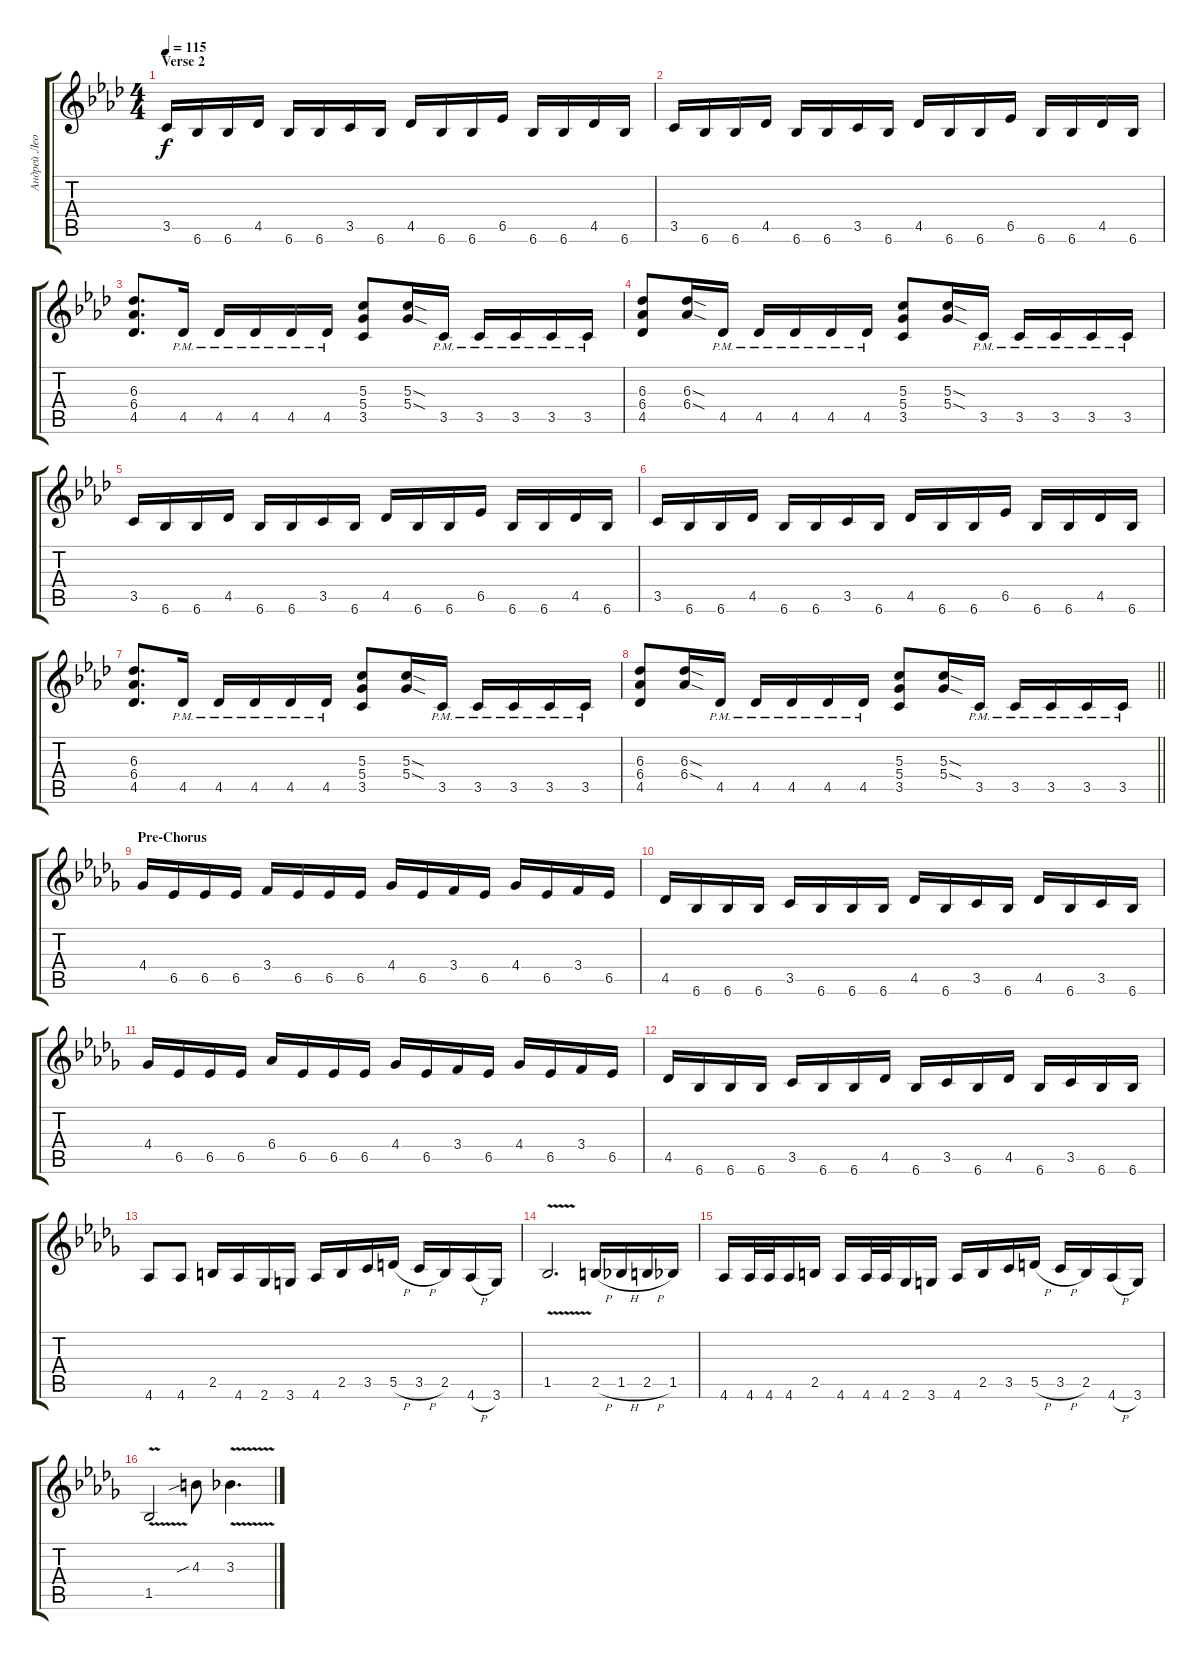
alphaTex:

\track ("Андрей Леонтьев" "Андрей Лео") {instrument distortionguitar}
\staff {score tabs}
\tuning (E4 B3 G3 D3 A2 E2) {hide}
\ts (4 4)
\section ("" "Verse 2")
\tempo 115
\clef g2
\ks ab
3.5.16{dy f} 6.6.16 6.6.16 4.5.16 6.6.16 6.6.16 3.5.16 6.6.16 4.5.16 6.6.16 6.6.16 6.5.16 6.6.16 6.6.16 4.5.16 6.6.16 |
3.5.16 6.6.16 6.6.16 4.5.16 6.6.16 6.6.16 3.5.16 6.6.16 4.5.16 6.6.16 6.6.16 6.5.16 6.6.16 6.6.16 4.5.16 6.6.16 |
(6.3 6.4 4.5).8{d} 4.5{pm}.16 4.5{pm}.16 4.5{pm}.16 4.5{pm}.16 4.5{pm}.16 (5.3 5.4 3.5).8 (5.3{sod} 5.4{sod}).16 3.5{pm}.16 3.5{pm}.16 3.5{pm}.16 3.5{pm}.16 3.5{pm}.16 |
(6.3 6.4 4.5).8 (6.3{sod} 6.4{sod}).16 4.5{pm}.16 4.5{pm}.16 4.5{pm}.16 4.5{pm}.16 4.5{pm}.16 (5.3 5.4 3.5).8 (5.3{sod} 5.4{sod}).16 3.5{pm}.16 3.5{pm}.16 3.5{pm}.16 3.5{pm}.16 3.5{pm}.16 |
3.5.16 6.6.16 6.6.16 4.5.16 6.6.16 6.6.16 3.5.16 6.6.16 4.5.16 6.6.16 6.6.16 6.5.16 6.6.16 6.6.16 4.5.16 6.6.16 |
3.5.16 6.6.16 6.6.16 4.5.16 6.6.16 6.6.16 3.5.16 6.6.16 4.5.16 6.6.16 6.6.16 6.5.16 6.6.16 6.6.16 4.5.16 6.6.16 |
(6.3 6.4 4.5).8{d} 4.5{pm}.16 4.5{pm}.16 4.5{pm}.16 4.5{pm}.16 4.5{pm}.16 (5.3 5.4 3.5).8 (5.3{sod} 5.4{sod}).16 3.5{pm}.16 3.5{pm}.16 3.5{pm}.16 3.5{pm}.16 3.5{pm}.16 |
\barLineRight lightlight
(6.3 6.4 4.5).8 (6.3{sod} 6.4{sod}).16 4.5{pm}.16 4.5{pm}.16 4.5{pm}.16 4.5{pm}.16 4.5{pm}.16 (5.3 5.4 3.5).8 (5.3{sod} 5.4{sod}).16 3.5{pm}.16 3.5{pm}.16 3.5{pm}.16 3.5{pm}.16 3.5{pm}.16 |
\section ("" "Pre-Chorus")
\ks db
4.4.16 6.5.16 6.5.16 6.5.16 3.4.16 6.5.16 6.5.16 6.5.16 4.4.16 6.5.16 3.4.16 6.5.16 4.4.16 6.5.16 3.4.16 6.5.16 |
4.5.16 6.6.16 6.6.16 6.6.16 3.5.16 6.6.16 6.6.16 6.6.16 4.5.16 6.6.16 3.5.16 6.6.16 4.5.16 6.6.16 3.5.16 6.6.16 |
4.4.16 6.5.16 6.5.16 6.5.16 6.4.16 6.5.16 6.5.16 6.5.16 4.4.16 6.5.16 3.4.16 6.5.16 4.4.16 6.5.16 3.4.16 6.5.16 |
4.5.16 6.6.16 6.6.16 6.6.16 3.5.16 6.6.16 6.6.16 4.5.16 6.6.16 3.5.16 6.6.16 4.5.16 6.6.16 3.5.16 6.6.16 6.6.16 |
4.6.8 4.6.8 2.5.16 4.6.16 2.6.16 3.6.16 4.6.16 2.5.16 3.5.16 5.5{h}.16 3.5{h}.16 2.5.16 4.6{h}.16 3.6.16 |
1.5{v}.2{d} 2.5{h}.16 1.5{h}.16 2.5{h}.16 1.5.16 |
4.6.16 4.6.32 4.6.32 4.6.16 2.5.16 4.6.16 4.6.32 4.6.32 2.6.16 3.6.16 4.6.16 2.5.16 3.5.16 5.5{h}.16 3.5{h}.16 2.5.16 4.6{h}.16 3.6.16 |
1.5{v}.2 4.3{sib}.8 3.3{v}.4{d}
